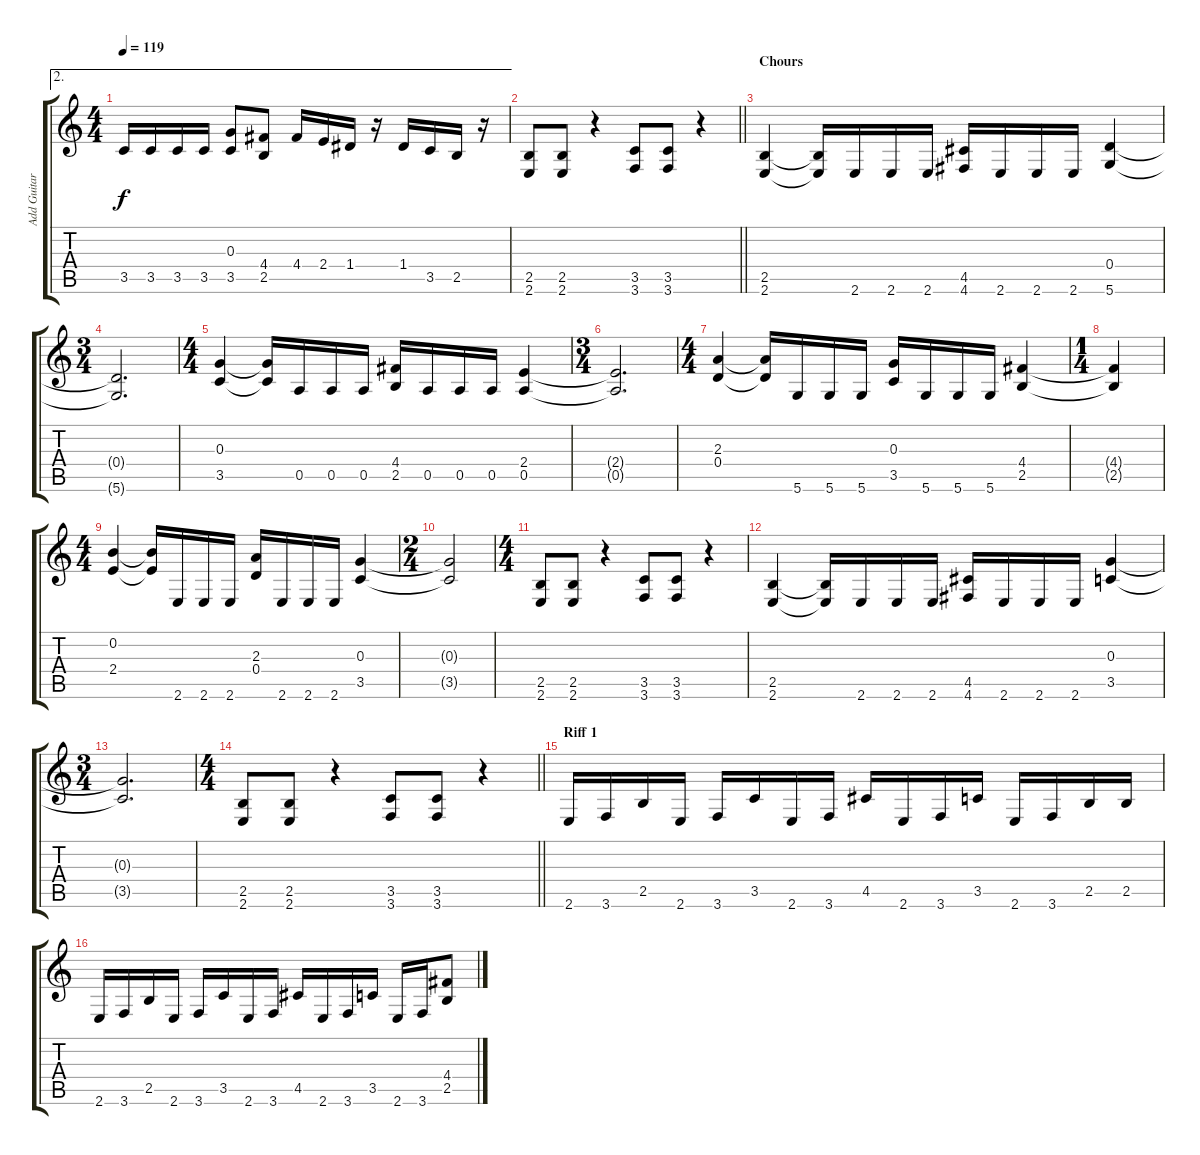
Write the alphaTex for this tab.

\track ("Add Guitar" "Add Guitar") {instrument distortionguitar}
\staff {score tabs}
\tuning (E4 B3 G3 D3 A2 D2) {hide}
\ae 2
\ts (4 4)
\tempo 119
\clef g2
\ks c
3.5.16{dy f} 3.5.16 3.5.16 3.5.16 (0.3 3.5).8 (4.4 2.5).8 4.4.16 2.4.16 1.4.16 r.16 1.4.16 3.5.16 2.5.16 r.16 |
\barLineRight lightlight
(2.5 2.6).8 (2.5 2.6).8 r.4 (3.5 3.6).8 (3.5 3.6).8 r.4 |
\section ("" "Chours")
(2.5 2.6).4 (2.5{t} 2.6{t}).16 2.6.16 2.6.16 2.6.16 (4.5 4.6).16 2.6.16 2.6.16 2.6.16 (0.4 5.6).4 |
\ts (3 4)
(0.4{t} 5.6{t}).2{d} |
\ts (4 4)
(0.3 3.5).4 (0.3{t} 3.5{t}).16 0.5.16 0.5.16 0.5.16 (4.4 2.5).16 0.5.16 0.5.16 0.5.16 (2.4 0.5).4 |
\ts (3 4)
(2.4{t} 0.5{t}).2{d} |
\ts (4 4)
(2.3 0.4).4 (2.3{t} 0.4{t}).16 5.6.16 5.6.16 5.6.16 (0.3 3.5).16 5.6.16 5.6.16 5.6.16 (4.4 2.5).4 |
\ts (1 4)
(4.4{t} 2.5{t}).4 |
\ts (4 4)
(0.2 2.4).4 (0.2{t} 2.4{t}).16 2.6.16 2.6.16 2.6.16 (2.3 0.4).16 2.6.16 2.6.16 2.6.16 (0.3 3.5).4 |
\ts (2 4)
(0.3{t} 3.5{t}).2 |
\ts (4 4)
(2.5 2.6).8 (2.5 2.6).8 r.4 (3.5 3.6).8 (3.5 3.6).8 r.4 |
(2.5 2.6).4 (2.5{t} 2.6{t}).16 2.6.16 2.6.16 2.6.16 (4.5 4.6).16 2.6.16 2.6.16 2.6.16 (0.3 3.5).4 |
\ts (3 4)
(0.3{t} 3.5{t}).2{d} |
\ts (4 4)
\barLineRight lightlight
(2.5 2.6).8 (2.5 2.6).8 r.4 (3.5 3.6).8 (3.5 3.6).8 r.4 |
\section ("" "Riff 1")
2.6.16 3.6.16 2.5.16 2.6.16 3.6.16 3.5.16 2.6.16 3.6.16 4.5.16 2.6.16 3.6.16 3.5.16 2.6.16 3.6.16 2.5.16 2.5.16 |
2.6.16 3.6.16 2.5.16 2.6.16 3.6.16 3.5.16 2.6.16 3.6.16 4.5.16 2.6.16 3.6.16 3.5.16 2.6.16 3.6.16 (4.4 2.5).8
